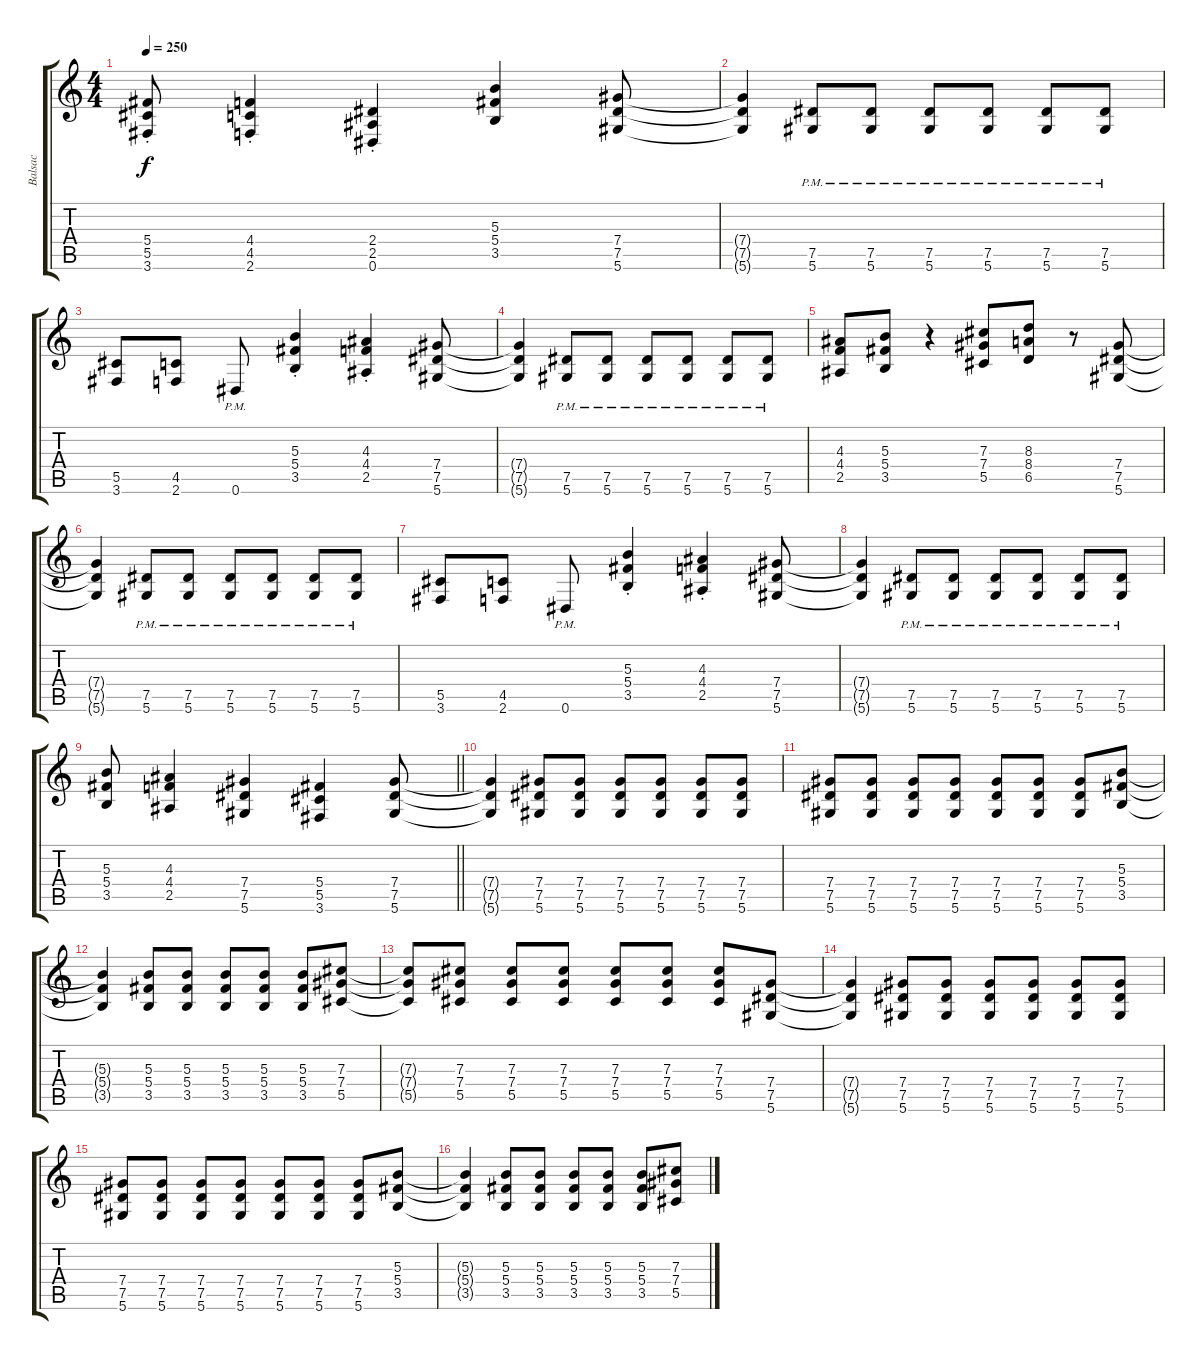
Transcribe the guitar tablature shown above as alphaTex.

\track ("Balsac" "Balsac") {instrument overdrivenguitar}
\staff {score tabs}
\tuning (Eb4 Bb3 Gb3 Db3 Ab2 Eb2) {hide}
\ts (4 4)
\tempo 250
\clef g2
\ks c
(5.4{st} 5.5{st} 3.6{st}).8{dy f} (4.4{st} 4.5{st} 2.6{st}).4 (2.4{st} 2.5{st} 0.6{st}).4 (5.3 5.4 3.5).4 (7.4 7.5 5.6).8 |
(7.4{t} 7.5{t} 5.6{t}).4 (7.5{pm} 5.6{pm}).8 (7.5{pm} 5.6{pm}).8 (7.5{pm} 5.6{pm}).8 (7.5{pm} 5.6{pm}).8 (7.5{pm} 5.6{pm}).8 (7.5{pm} 5.6{pm}).8 |
(5.5 3.6).8 (4.5 2.6).8 0.6{pm}.8 (5.3 5.4 3.5{st}).4 (4.3 4.4 2.5{st}).4 (7.4 7.5 5.6).8 |
(7.4{t} 7.5{t} 5.6{t}).4 (7.5{pm} 5.6{pm}).8 (7.5{pm} 5.6{pm}).8 (7.5{pm} 5.6{pm}).8 (7.5{pm} 5.6{pm}).8 (7.5{pm} 5.6{pm}).8 (7.5{pm} 5.6{pm}).8 |
(4.3 4.4 2.5).8 (5.3 5.4 3.5).8 r.4 (7.3 7.4 5.5).8 (8.3 8.4 6.5).8 r.8 (7.4 7.5 5.6).8 |
(7.4{t} 7.5{t} 5.6{t}).4 (7.5{pm} 5.6{pm}).8 (7.5{pm} 5.6{pm}).8 (7.5{pm} 5.6{pm}).8 (7.5{pm} 5.6{pm}).8 (7.5{pm} 5.6{pm}).8 (7.5{pm} 5.6{pm}).8 |
(5.5 3.6).8 (4.5 2.6).8 0.6{pm}.8 (5.3 5.4 3.5{st}).4 (4.3 4.4 2.5{st}).4 (7.4 7.5 5.6).8 |
(7.4{t} 7.5{t} 5.6{t}).4 (7.5{pm} 5.6{pm}).8 (7.5{pm} 5.6{pm}).8 (7.5{pm} 5.6{pm}).8 (7.5{pm} 5.6{pm}).8 (7.5{pm} 5.6{pm}).8 (7.5{pm} 5.6{pm}).8 |
\barLineRight lightlight
(5.3 5.4 3.5).8 (4.3 4.4 2.5).4 (7.4 7.5 5.6).4 (5.4 5.5 3.6).4 (7.4 7.5 5.6).8 |
(7.4{t} 7.5{t} 5.6{t}).4 (7.4 7.5 5.6).8 (7.4 7.5 5.6).8 (7.4 7.5 5.6).8 (7.4 7.5 5.6).8 (7.4 7.5 5.6).8 (7.4 7.5 5.6).8 |
(7.4 7.5 5.6).8 (7.4 7.5 5.6).8 (7.4 7.5 5.6).8 (7.4 7.5 5.6).8 (7.4 7.5 5.6).8 (7.4 7.5 5.6).8 (7.4 7.5 5.6).8 (5.3 5.4 3.5).8 |
(5.3{t} 5.4{t} 3.5{t}).4 (5.3 5.4 3.5).8 (5.3 5.4 3.5).8 (5.3 5.4 3.5).8 (5.3 5.4 3.5).8 (5.3 5.4 3.5).8 (7.3 7.4 5.5).8 |
(7.3{t} 7.4{t} 5.5{t}).8 (7.3 7.4 5.5).8 (7.3 7.4 5.5).8 (7.3 7.4 5.5).8 (7.3 7.4 5.5).8 (7.3 7.4 5.5).8 (7.3 7.4 5.5).8 (7.4 7.5 5.6).8 |
(7.4{t} 7.5{t} 5.6{t}).4 (7.4 7.5 5.6).8 (7.4 7.5 5.6).8 (7.4 7.5 5.6).8 (7.4 7.5 5.6).8 (7.4 7.5 5.6).8 (7.4 7.5 5.6).8 |
(7.4 7.5 5.6).8 (7.4 7.5 5.6).8 (7.4 7.5 5.6).8 (7.4 7.5 5.6).8 (7.4 7.5 5.6).8 (7.4 7.5 5.6).8 (7.4 7.5 5.6).8 (5.3 5.4 3.5).8 |
(5.3{t} 5.4{t} 3.5{t}).4 (5.3 5.4 3.5).8 (5.3 5.4 3.5).8 (5.3 5.4 3.5).8 (5.3 5.4 3.5).8 (5.3 5.4 3.5).8 (7.3 7.4 5.5).8
